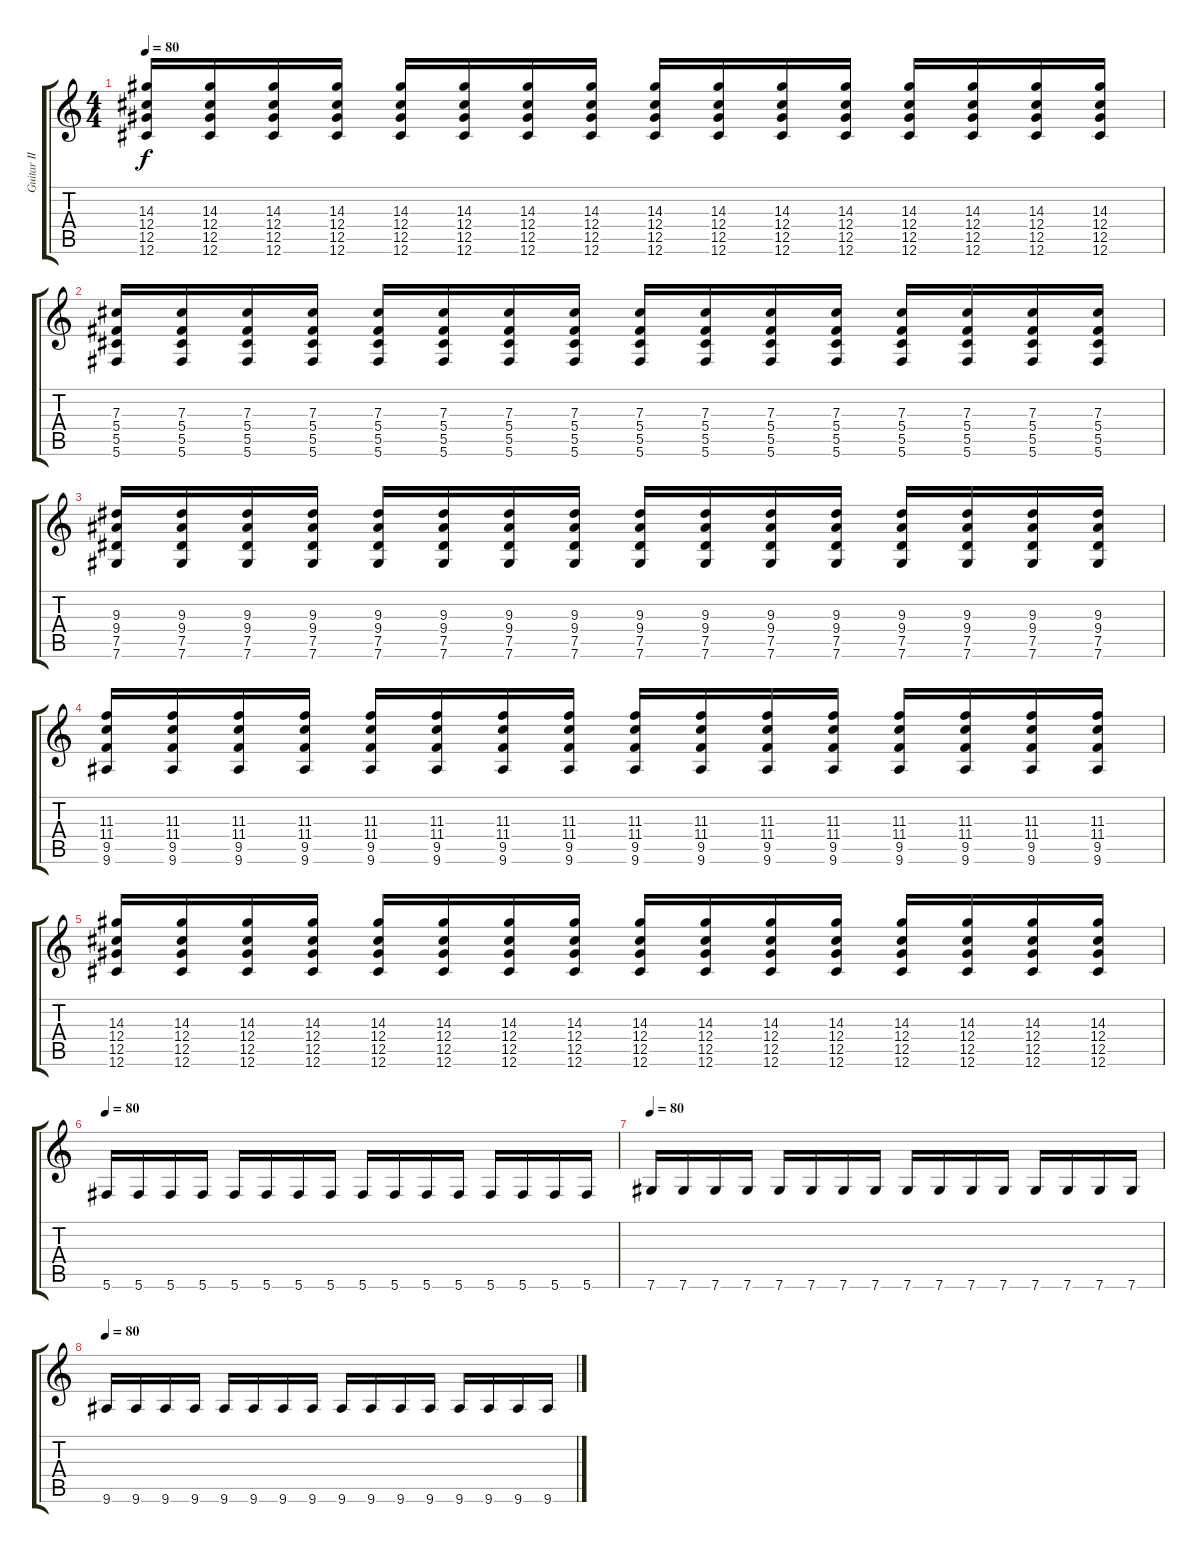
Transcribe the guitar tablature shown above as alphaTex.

\track ("Guitar II" "Guitar II") {instrument distortionguitar}
\staff {score tabs}
\tuning (Eb4 Bb3 Gb3 Db3 Ab2 Db2) {hide}
\ts (4 4)
\tempo 80
\clef g2
\ks c
(14.3 12.4 12.5 12.6).16{dy f} (14.3 12.4 12.5 12.6).16 (14.3 12.4 12.5 12.6).16 (14.3 12.4 12.5 12.6).16 (14.3 12.4 12.5 12.6).16 (14.3 12.4 12.5 12.6).16 (14.3 12.4 12.5 12.6).16 (14.3 12.4 12.5 12.6).16 (14.3 12.4 12.5 12.6).16 (14.3 12.4 12.5 12.6).16 (14.3 12.4 12.5 12.6).16 (14.3 12.4 12.5 12.6).16 (14.3 12.4 12.5 12.6).16 (14.3 12.4 12.5 12.6).16 (14.3 12.4 12.5 12.6).16 (14.3 12.4 12.5 12.6).16 |
(7.3 5.4 5.5 5.6).16 (7.3 5.4 5.5 5.6).16 (7.3 5.4 5.5 5.6).16 (7.3 5.4 5.5 5.6).16 (7.3 5.4 5.5 5.6).16 (7.3 5.4 5.5 5.6).16 (7.3 5.4 5.5 5.6).16 (7.3 5.4 5.5 5.6).16 (7.3 5.4 5.5 5.6).16 (7.3 5.4 5.5 5.6).16 (7.3 5.4 5.5 5.6).16 (7.3 5.4 5.5 5.6).16 (7.3 5.4 5.5 5.6).16 (7.3 5.4 5.5 5.6).16 (7.3 5.4 5.5 5.6).16 (7.3 5.4 5.5 5.6).16 |
(9.3 9.4 7.5 7.6).16 (9.3 9.4 7.5 7.6).16 (9.3 9.4 7.5 7.6).16 (9.3 9.4 7.5 7.6).16 (9.3 9.4 7.5 7.6).16 (9.3 9.4 7.5 7.6).16 (9.3 9.4 7.5 7.6).16 (9.3 9.4 7.5 7.6).16 (9.3 9.4 7.5 7.6).16 (9.3 9.4 7.5 7.6).16 (9.3 9.4 7.5 7.6).16 (9.3 9.4 7.5 7.6).16 (9.3 9.4 7.5 7.6).16 (9.3 9.4 7.5 7.6).16 (9.3 9.4 7.5 7.6).16 (9.3 9.4 7.5 7.6).16 |
(11.3 11.4 9.5 9.6).16 (11.3 11.4 9.5 9.6).16 (11.3 11.4 9.5 9.6).16 (11.3 11.4 9.5 9.6).16 (11.3 11.4 9.5 9.6).16 (11.3 11.4 9.5 9.6).16 (11.3 11.4 9.5 9.6).16 (11.3 11.4 9.5 9.6).16 (11.3 11.4 9.5 9.6).16 (11.3 11.4 9.5 9.6).16 (11.3 11.4 9.5 9.6).16 (11.3 11.4 9.5 9.6).16 (11.3 11.4 9.5 9.6).16 (11.3 11.4 9.5 9.6).16 (11.3 11.4 9.5 9.6).16 (11.3 11.4 9.5 9.6).16 |
(14.3 12.4 12.5 12.6).16 (14.3 12.4 12.5 12.6).16 (14.3 12.4 12.5 12.6).16 (14.3 12.4 12.5 12.6).16 (14.3 12.4 12.5 12.6).16 (14.3 12.4 12.5 12.6).16 (14.3 12.4 12.5 12.6).16 (14.3 12.4 12.5 12.6).16 (14.3 12.4 12.5 12.6).16 (14.3 12.4 12.5 12.6).16 (14.3 12.4 12.5 12.6).16 (14.3 12.4 12.5 12.6).16 (14.3 12.4 12.5 12.6).16 (14.3 12.4 12.5 12.6).16 (14.3 12.4 12.5 12.6).16 (14.3 12.4 12.5 12.6).16 |
\tempo 80
5.6.16 5.6.16 5.6.16 5.6.16 5.6.16 5.6.16 5.6.16 5.6.16 5.6.16 5.6.16 5.6.16 5.6.16 5.6.16 5.6.16 5.6.16 5.6.16 |
\tempo 80
7.6.16 7.6.16 7.6.16 7.6.16 7.6.16 7.6.16 7.6.16 7.6.16 7.6.16 7.6.16 7.6.16 7.6.16 7.6.16 7.6.16 7.6.16 7.6.16 |
\tempo 80
9.6.16 9.6.16 9.6.16 9.6.16 9.6.16 9.6.16 9.6.16 9.6.16 9.6.16 9.6.16 9.6.16 9.6.16 9.6.16 9.6.16 9.6.16 9.6.16
